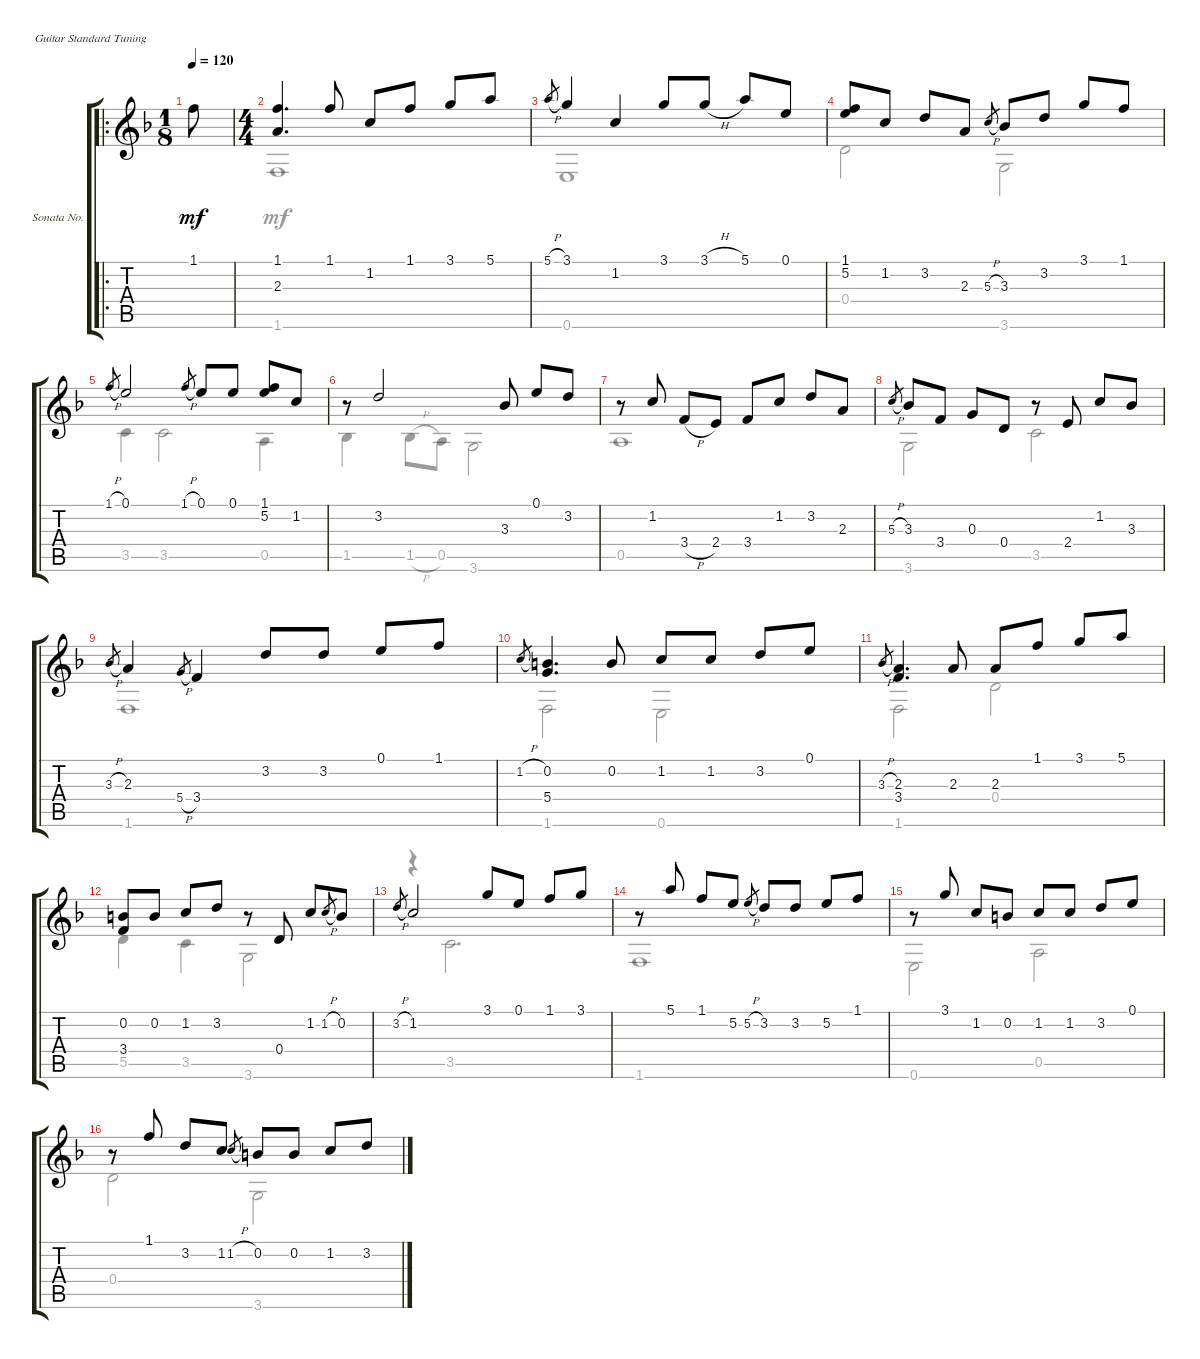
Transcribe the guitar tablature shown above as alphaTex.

\bracketExtendMode groupsimilarinstruments
\firstSystemTrackNameOrientation horizontal
\otherSystemsTrackNameOrientation horizontal
\track ("Sonata No. 14 in F - 2. Allemande" "Sonata No.") {instrument acousticguitarnylon}
\staff {score tabs}
\tuning (E4 B3 G3 D3 A2 E2)
\voice
\ro
\ts (1 8)
\tempo 120
\clef g2
\ks f
1.1.8{dy mf instrument acousticguitarnylon} |
\ts (4 4)
(1.1 2.3).4{d} 1.1.8 1.2.8 1.1.8 3.1.8 5.1.8 |
5.1{h}.8{gr} 3.1.4 1.2.4 3.1.8 3.1{h}.8 5.1.8 0.1.8 |
(1.1 5.2).8 1.2.8 3.2.8 2.3.8 5.3{h}.8{gr} 3.3.8 3.2.8 3.1.8 1.1.8 |
1.1{h}.8{gr} 0.1.2 1.1{h}.8{gr} 0.1.8 0.1.8 (1.1 5.2).8 1.2.8 |
r.8 3.2.2 3.3.8 0.1.8 3.2.8 |
r.8 1.2.8 3.4{h}.8 2.4.8 3.4.8 1.2.8 3.2.8 2.3.8 |
5.3{h}.8{gr} 3.3.8 3.4.8 0.3.8 0.4.8 r.8 2.4.8 1.2.8 3.3.8 |
3.3{h}.8{gr} 2.3.4 5.4{h}.8{gr} 3.4.4 3.2.8 3.2.8 0.1.8 1.1.8 |
1.2{h}.8{gr} (0.2 5.4).4{d} 0.2.8 1.2.8 1.2.8 3.2.8 0.1.8 |
3.3{h}.8{gr} (2.3 3.4).4{d} 2.3.8 2.3.8 1.1.8 3.1.8 5.1.8 |
(0.2 3.4).8 0.2.8 1.2.8 3.2.8 r.8 0.4.8 1.2.8 1.2{h}.8{gr} 0.2.8 |
3.2{h}.8{gr} 1.2.2 3.1.8 0.1.8 1.1.8 3.1.8 |
r.8 5.1.8 1.1.8 5.2.8 5.2{h}.8{gr} 3.2.8 3.2.8 5.2.8 1.1.8 |
r.8 3.1.8 1.2.8 0.2.8 1.2.8 1.2.8 3.2.8 0.1.8 |
r.8 1.1.8 3.2.8 1.2.8 1.2{h}.8{gr} 0.2.8 0.2.8 1.2.8 3.2.8
\voice
\clef g2
\ottava regular
\simile none
\ks f
|
1.6.1 |
0.6.1 |
0.4.2 3.6.2 |
3.5.4 3.5.2 0.5.4 |
1.5.4 1.5{h}.8 0.5.8 3.6.2 |
0.5.1 |
3.6.2 3.5.2 |
1.6.1 |
1.6.2 0.6.2 |
1.6.2 0.4.2 |
5.5.4 3.5.4 3.6.2 |
r.4 3.5.2{d} |
1.6.1 |
0.6.2 0.5.2 |
0.4.2 3.6.2
